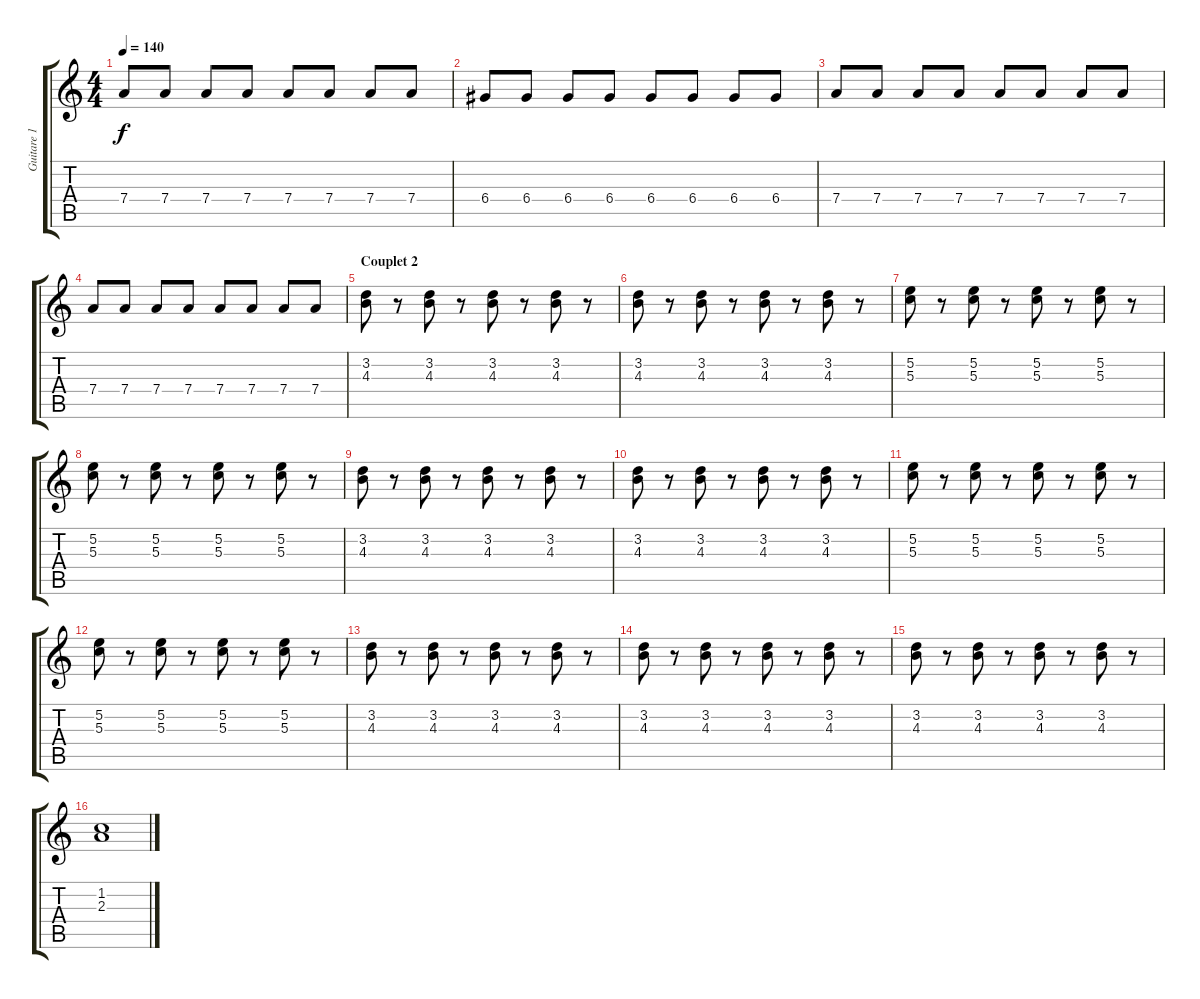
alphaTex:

\track ("Guitare 1" "Guitare 1") {instrument distortionguitar}
\staff {score tabs}
\tuning (E4 B3 G3 D3 A2 E2) {hide}
\ts (4 4)
\tempo 140
\clef g2
\ks c
7.4.8{dy f} 7.4.8 7.4.8 7.4.8 7.4.8 7.4.8 7.4.8 7.4.8 |
6.4.8 6.4.8 6.4.8 6.4.8 6.4.8 6.4.8 6.4.8 6.4.8 |
7.4.8 7.4.8 7.4.8 7.4.8 7.4.8 7.4.8 7.4.8 7.4.8 |
7.4.8 7.4.8 7.4.8 7.4.8 7.4.8 7.4.8 7.4.8 7.4.8 |
\section ("" "Couplet 2")
(3.2 4.3).8 r.8 (3.2 4.3).8 r.8 (3.2 4.3).8 r.8 (3.2 4.3).8 r.8 |
(3.2 4.3).8 r.8 (3.2 4.3).8 r.8 (3.2 4.3).8 r.8 (3.2 4.3).8 r.8 |
(5.2 5.3).8 r.8 (5.2 5.3).8 r.8 (5.2 5.3).8 r.8 (5.2 5.3).8 r.8 |
(5.2 5.3).8 r.8 (5.2 5.3).8 r.8 (5.2 5.3).8 r.8 (5.2 5.3).8 r.8 |
(3.2 4.3).8 r.8 (3.2 4.3).8 r.8 (3.2 4.3).8 r.8 (3.2 4.3).8 r.8 |
(3.2 4.3).8 r.8 (3.2 4.3).8 r.8 (3.2 4.3).8 r.8 (3.2 4.3).8 r.8 |
(5.2 5.3).8 r.8 (5.2 5.3).8 r.8 (5.2 5.3).8 r.8 (5.2 5.3).8 r.8 |
(5.2 5.3).8 r.8 (5.2 5.3).8 r.8 (5.2 5.3).8 r.8 (5.2 5.3).8 r.8 |
(3.2 4.3).8 r.8 (3.2 4.3).8 r.8 (3.2 4.3).8 r.8 (3.2 4.3).8 r.8 |
(3.2 4.3).8 r.8 (3.2 4.3).8 r.8 (3.2 4.3).8 r.8 (3.2 4.3).8 r.8 |
(3.2 4.3).8 r.8 (3.2 4.3).8 r.8 (3.2 4.3).8 r.8 (3.2 4.3).8 r.8 |
(1.2 2.3).1
